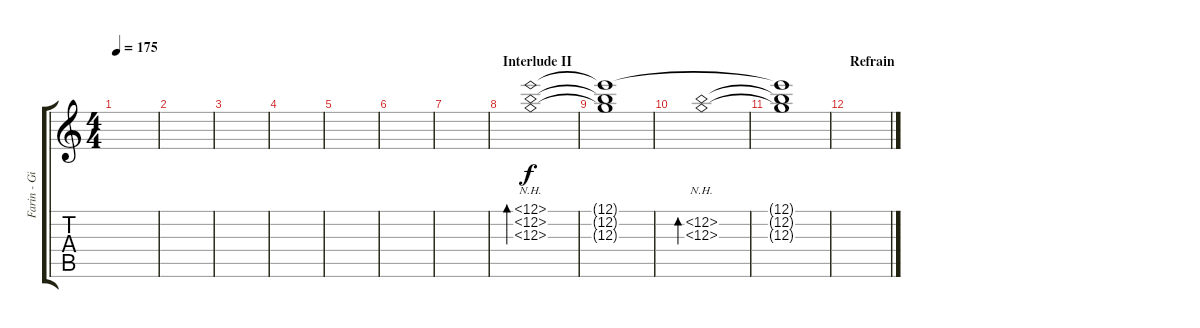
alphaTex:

\track ("Farin - Gitarre Clean" "Farin - Gi") {instrument electricguitarjazz}
\staff {score tabs}
\tuning (E4 B3 G3 D3 A2 E2) {hide}
\ts (4 4)
\tempo 175
\clef g2
\ks c
|
|
|
|
|
|
|
\section ("" "Interlude II")
(12.1{nh} 12.2{nh} 12.3{nh}).1{bd 480} |
(12.1{t} 12.2{t} 12.3{t}).1 |
(12.2{nh} 12.3{nh}).1{bd 480} |
(12.1{t} 12.2{t} 12.3{t}).1 |
\section ("" "Refrain")
